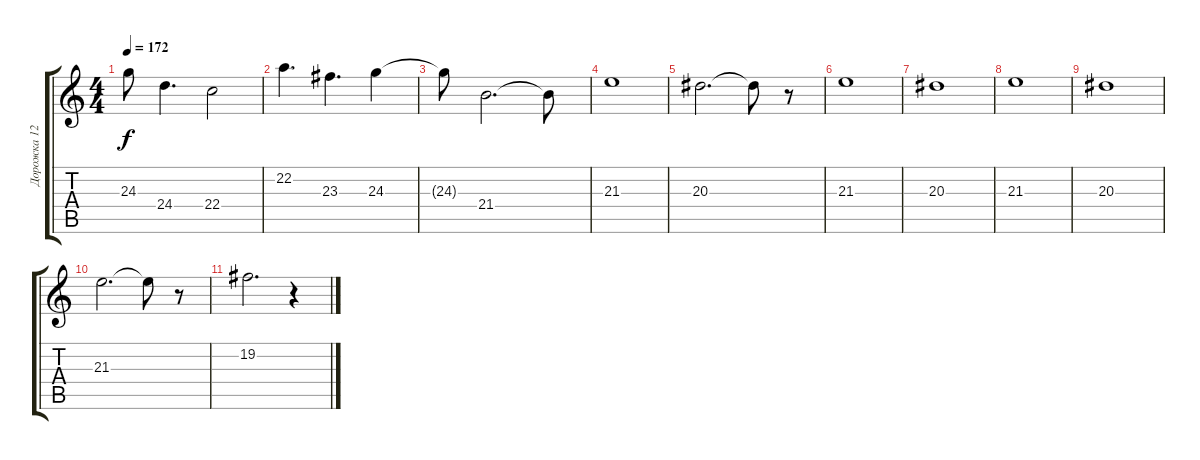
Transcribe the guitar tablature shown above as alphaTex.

\track ("Дорожка 12" "Дорожка 12") {instrument lead1square}
\staff {score tabs}
\tuning (E4 B3 G3 D3 A2 E2) {hide}
\ts (4 4)
\tempo 172
\clef g2
\ks c
24.3{t}.8{dy f} 24.4.4{d} 22.4.2 |
22.2.4{d} 23.3.4{d} 24.3.4 |
24.3{t}.8 21.4.2{d} 21.4{t}.8 |
21.3.1 |
20.3.2{d} 20.3{t}.8 r.8 |
21.3.1 |
20.3.1 |
21.3.1 |
20.3.1 |
21.3.2{d} 21.3{t}.8 r.8 |
19.2.2{d} r.4
